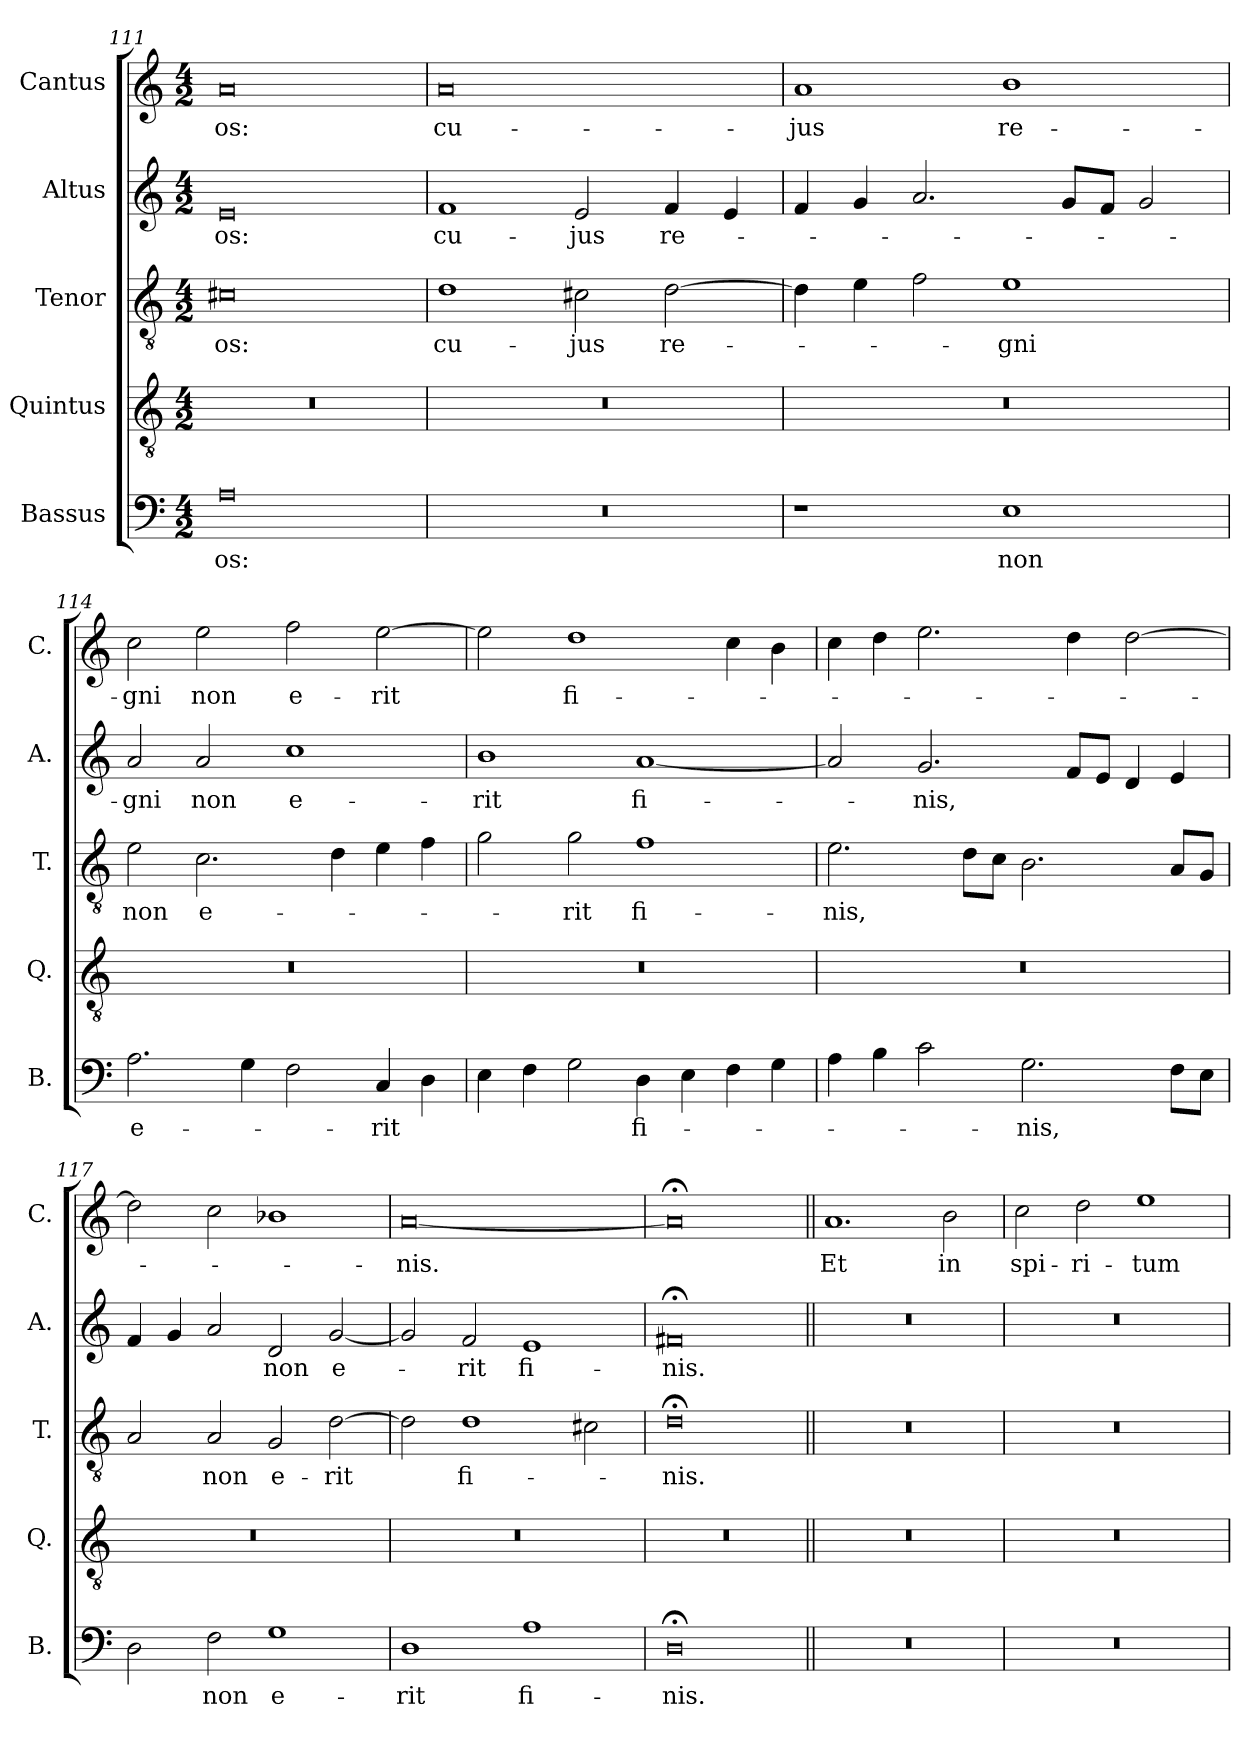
**kern	**text	**kern	**kern	**text	**kern	**text	**kern	**text
*part5	*part5	*part4	*part3	*part3	*part2	*part2	*part1	*part1
*staff5	*staff5	*staff4	*staff3	*staff3	*staff2	*staff2	*staff1	*staff1
*I"Bassus	*	*I"Quintus	*I"Tenor	*	*I"Altus	*	*I"Cantus	*
*I'B.	*	*I'Q.	*I'T.	*	*I'A.	*	*I'C.	*
*clefF4	*	*clefGv2	*clefGv2	*	*clefG2	*	*clefG2	*
*	*	*ITrd7c12	*ITrd7c12	*	*	*	*	*
*k[]	*	*k[]	*k[]	*	*k[]	*	*k[]	*
*C:	*	*C:	*C:	*	*C:	*	*C:	*
*M4/2	*	*M4/2	*M4/2	*	*M4/2	*	*M4/2	*
=111	=111	=111	=111	=111	=111	=111	=111	=111
0A\	-os:	0r	0C#X\	-os:	0e/	-os:	0a/	-os:
=112	=112	=112	=112	=112	=112	=112	=112	=112
0r	.	0r	1D\	cu-	1f/	cu-	0a/	cu-
.	.	.	2C#X\	-jus	2e/	-jus	.	.
.	.	.	[2D\	re-	4f/	re-	.	.
.	.	.	.	.	4e/	.	.	.
=113	=113	=113	=113	=113	=113	=113	=113	=113
1r	.	0r	4D\]	.	4f/	.	1a/	-jus
.	.	.	4E\	.	4g/	.	.	.
.	.	.	2F\	.	2.a/	.	.	.
1E\	non	.	1E\	-gni	.	.	1b\	re-
.	.	.	.	.	8g/L	.	.	.
.	.	.	.	.	8f/J	.	.	.
.	.	.	.	.	2g/	.	.	.
=114	=114	=114	=114	=114	=114	=114	=114	=114
2.A\	e-	0r	2E\	non	2a/	-gni	2cc\	-gni
.	.	.	2.C\	e-	2a/	non	2ee\	non
4G\	.	.	.	.	.	.	.	.
2F\	.	.	.	.	1cc\	e-	2ff\	e-
.	.	.	4D\	.	.	.	.	.
4C/	-rit	.	4E\	.	.	.	[2ee\	-rit
4D\	.	.	4F\	.	.	.	.	.
=115	=115	=115	=115	=115	=115	=115	=115	=115
4E\	.	0r	2G\	.	1b\	-rit	2ee\]	.
4F\	.	.	.	.	.	.	.	.
2G\	.	.	2G\	-rit	.	.	1dd\	fi-
4D\	fi-	.	1F\	fi-	[1a/	fi-	.	.
4E\	.	.	.	.	.	.	.	.
4F\	.	.	.	.	.	.	4cc\	.
4G\	.	.	.	.	.	.	4b\	.
=116	=116	=116	=116	=116	=116	=116	=116	=116
4A\	.	0r	2.E\	-nis,	2a/]	.	4cc\	.
4B\	.	.	.	.	.	.	4dd\	.
2c\	.	.	.	.	2.g/	-nis,	2.ee\	.
.	.	.	8D\L	.	.	.	.	.
.	.	.	8C\J	.	.	.	.	.
2.G\	-nis,	.	2.BB\	.	.	.	.	.
.	.	.	.	.	8f/L	.	4dd\	.
.	.	.	.	.	8e/J	.	.	.
.	.	.	.	.	4d/	.	[2dd\	.
8F\L	.	.	8AA/L	.	4e/	.	.	.
8E\J	.	.	8GG/J	.	.	.	.	.
=117	=117	=117	=117	=117	=117	=117	=117	=117
2D\	.	0r	2AA/	.	4f/	.	2dd\]	.
.	.	.	.	.	4g/	.	.	.
2F\	non	.	2AA/	non	2a/	.	2cc\	.
1G\	e-	.	2GG/	e-	2d/	non	1b-X\	.
.	.	.	[2D\	-rit	[2g/	e-	.	.
=118	=118	=118	=118	=118	=118	=118	=118	=118
1D\	-rit	0r	2D\]	.	2g/]	.	[0a/	-nis.
.	.	.	1D\	fi-	2f/	-rit	.	.
1A\	fi-	.	.	.	1e/	fi-	.	.
.	.	.	2C#\	.	.	.	.	.
=119	=119	=119	=119	=119	=119	=119	=119	=119
0D;<\	-nis.	0r	0D;<\	-nis.	0f#X;</	-nis.	0a;</]	.
=120||	=120||	=120||	=120||	=120||	=120||	=120||	=120||	=120||
0r	.	0r	0r	.	0r	.	1.a/	Et
.	.	.	.	.	.	.	2b\	in
=121	=121	=121	=121	=121	=121	=121	=121	=121
0r	.	0r	0r	.	0r	.	2cc\	spi-
.	.	.	.	.	.	.	2dd\	-ri-
.	.	.	.	.	.	.	1ee\	-tum
=	=	=	=	=	=	=	=	=
*-	*-	*-	*-	*-	*-	*-	*-	*-
